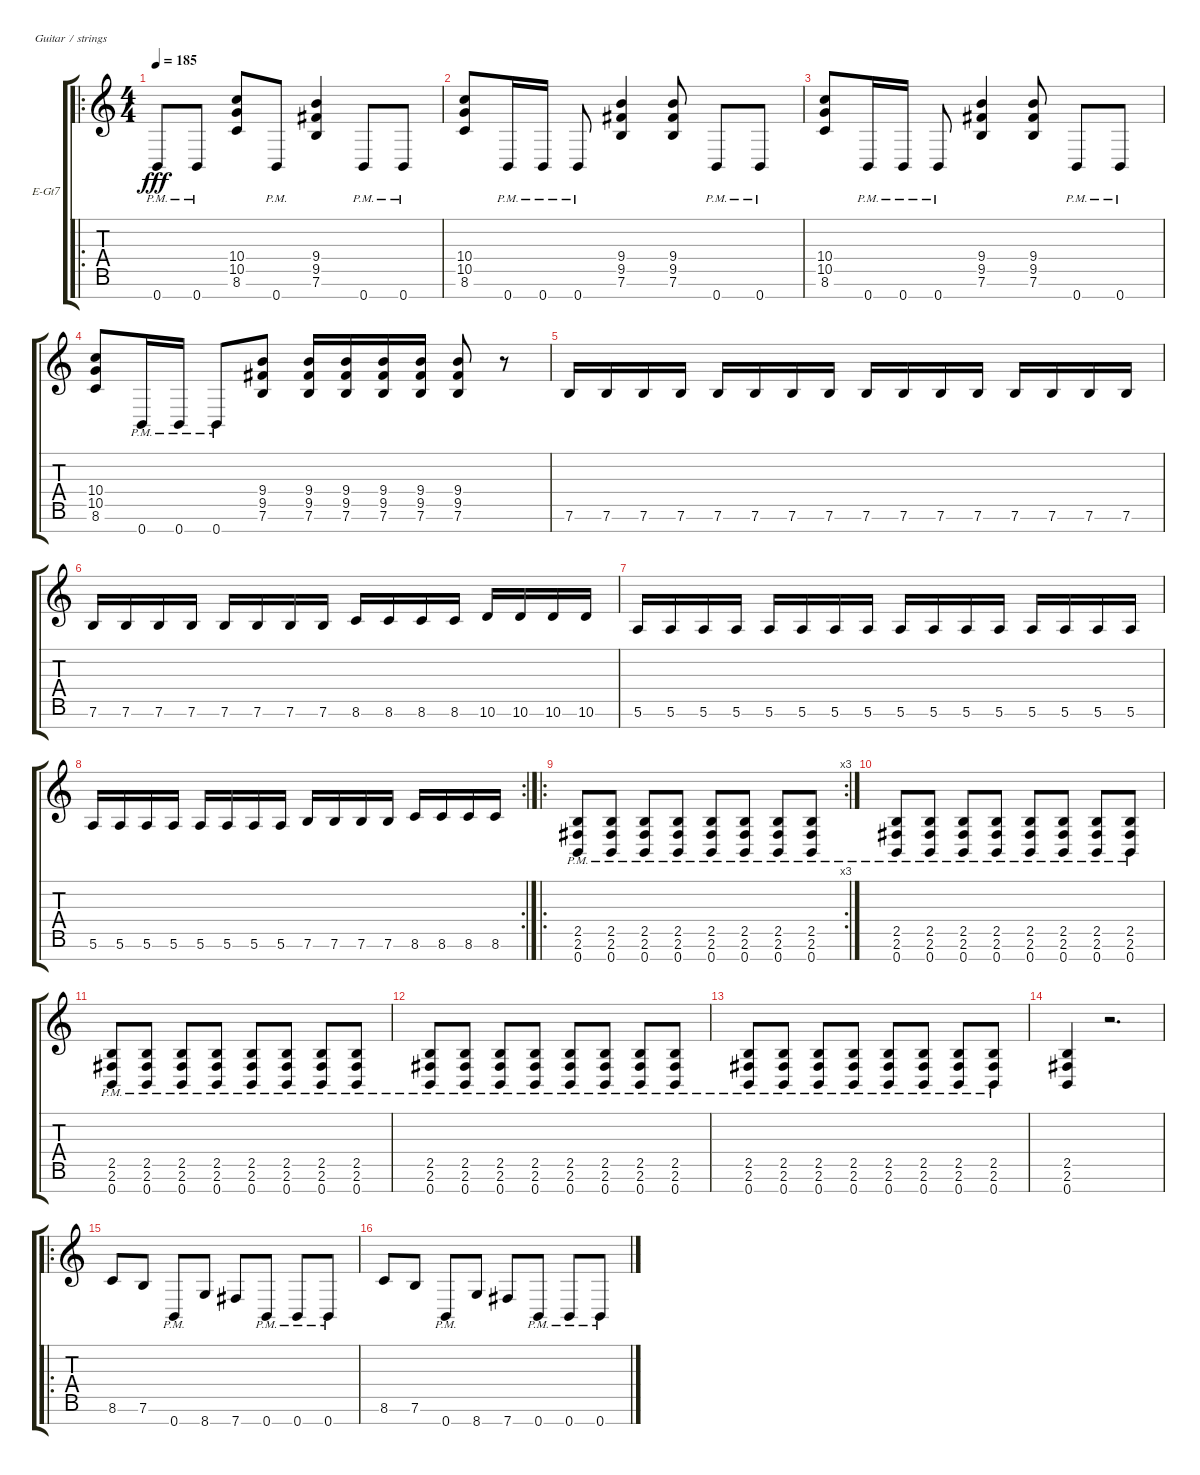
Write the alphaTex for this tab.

\bracketExtendMode groupsimilarinstruments
\firstSystemTrackNameOrientation horizontal
\otherSystemsTrackNameOrientation horizontal
\track ("Rhythm Guitar" "E-Gt7") {instrument distortionguitar}
\staff {score tabs}
\tuning (E4 B3 G3 D3 A2 E2 B1)
\ro
\ts (4 4)
\tempo 185
\clef g2
\ks c
0.7{pm}.8{dy fff instrument distortionguitar} 0.7{pm}.8 (8.6 10.5 10.4).8 0.7{pm}.8 (7.6 9.5 9.4).4 0.7{pm}.8 0.7{pm}.8 |
(8.6 10.5 10.4).8 0.7{pm}.16 0.7{pm}.16 0.7{pm}.8 (7.6 9.5 9.4).4 (7.6 9.5 9.4).8 0.7{pm}.8 0.7{pm}.8 |
(8.6 10.5 10.4).8 0.7{pm}.16 0.7{pm}.16 0.7{pm}.8 (7.6 9.5 9.4).4 (7.6 9.5 9.4).8 0.7{pm}.8 0.7{pm}.8 |
(8.6 10.5 10.4).8 0.7{pm}.16 0.7{pm}.16 0.7{pm}.8 (7.6 9.5 9.4).8 (7.6 9.5 9.4).16 (7.6 9.5 9.4).16 (7.6 9.4 9.5).16 (7.6 9.5 9.4).16 (7.6 9.4 9.5).8 r.8 |
7.6.16 7.6.16 7.6.16 7.6.16 7.6.16 7.6.16 7.6.16 7.6.16 7.6.16 7.6.16 7.6.16 7.6.16 7.6.16 7.6.16 7.6.16 7.6.16 |
7.6.16 7.6.16 7.6.16 7.6.16 7.6.16 7.6.16 7.6.16 7.6.16 8.6.16 8.6.16 8.6.16 8.6.16 10.6.16 10.6.16 10.6.16 10.6.16 |
5.6.16 5.6.16 5.6.16 5.6.16 5.6.16 5.6.16 5.6.16 5.6.16 5.6.16 5.6.16 5.6.16 5.6.16 5.6.16 5.6.16 5.6.16 5.6.16 |
\rc 2
5.6.16 5.6.16 5.6.16 5.6.16 5.6.16 5.6.16 5.6.16 5.6.16 7.6.16 7.6.16 7.6.16 7.6.16 8.6.16 8.6.16 8.6.16 8.6.16 |
\ro
\rc 3
(0.7{pm} 2.6{pm} 2.5{pm}).8 (0.7{pm} 2.6{pm} 2.5{pm}).8 (0.7{pm} 2.6{pm} 2.5{pm}).8 (0.7{pm} 2.6{pm} 2.5{pm}).8 (0.7{pm} 2.6{pm} 2.5{pm}).8 (0.7{pm} 2.6{pm} 2.5{pm}).8 (0.7{pm} 2.6{pm} 2.5{pm}).8 (0.7{pm} 2.6{pm} 2.5{pm}).8 |
(0.7{pm} 2.6{pm} 2.5{pm}).8 (0.7{pm} 2.6{pm} 2.5{pm}).8 (0.7{pm} 2.6{pm} 2.5{pm}).8 (0.7{pm} 2.6{pm} 2.5{pm}).8 (0.7{pm} 2.6{pm} 2.5{pm}).8 (0.7{pm} 2.6{pm} 2.5{pm}).8 (0.7{pm} 2.6{pm} 2.5{pm}).8 (0.7{pm} 2.6{pm} 2.5{pm}).8 |
\scale
0.553651 (0.7{pm} 2.6{pm} 2.5{pm}).8 (0.7{pm} 2.6{pm} 2.5{pm}).8 (0.7{pm} 2.6{pm} 2.5{pm}).8 (0.7{pm} 2.6{pm} 2.5{pm}).8 (0.7{pm} 2.6{pm} 2.5{pm}).8 (0.7{pm} 2.6{pm} 2.5{pm}).8 (0.7{pm} 2.6{pm} 2.5{pm}).8 (0.7{pm} 2.6{pm} 2.5{pm}).8 |
\scale
0.446356 (0.7{pm} 2.6{pm} 2.5{pm}).8 (0.7{pm} 2.6{pm} 2.5{pm}).8 (0.7{pm} 2.6{pm} 2.5{pm}).8 (0.7{pm} 2.6{pm} 2.5{pm}).8 (0.7{pm} 2.6{pm} 2.5{pm}).8 (0.7{pm} 2.6{pm} 2.5{pm}).8 (0.7{pm} 2.6{pm} 2.5{pm}).8 (0.7{pm} 2.6{pm} 2.5{pm}).8 |
\scale
0.555369 (0.7{pm} 2.6{pm} 2.5{pm}).8 (0.7{pm} 2.6{pm} 2.5{pm}).8 (0.7{pm} 2.6{pm} 2.5{pm}).8 (0.7{pm} 2.6{pm} 2.5{pm}).8 (0.7{pm} 2.6{pm} 2.5{pm}).8 (0.7{pm} 2.6{pm} 2.5{pm}).8 (0.7{pm} 2.6{pm} 2.5{pm}).8 (0.7{pm} 2.6{pm} 2.5{pm}).8 |
\scale
0.444319 (0.7 2.6 2.5).4 r.2{d} |
\ro
8.6.8 7.6.8 0.7{pm}.8 8.7.8 7.7.8 0.7{pm}.8 0.7{pm}.8 0.7{pm}.8 |
8.6.8 7.6.8 0.7{pm}.8 8.7.8 7.7.8 0.7{pm}.8 0.7{pm}.8 0.7{pm}.8
